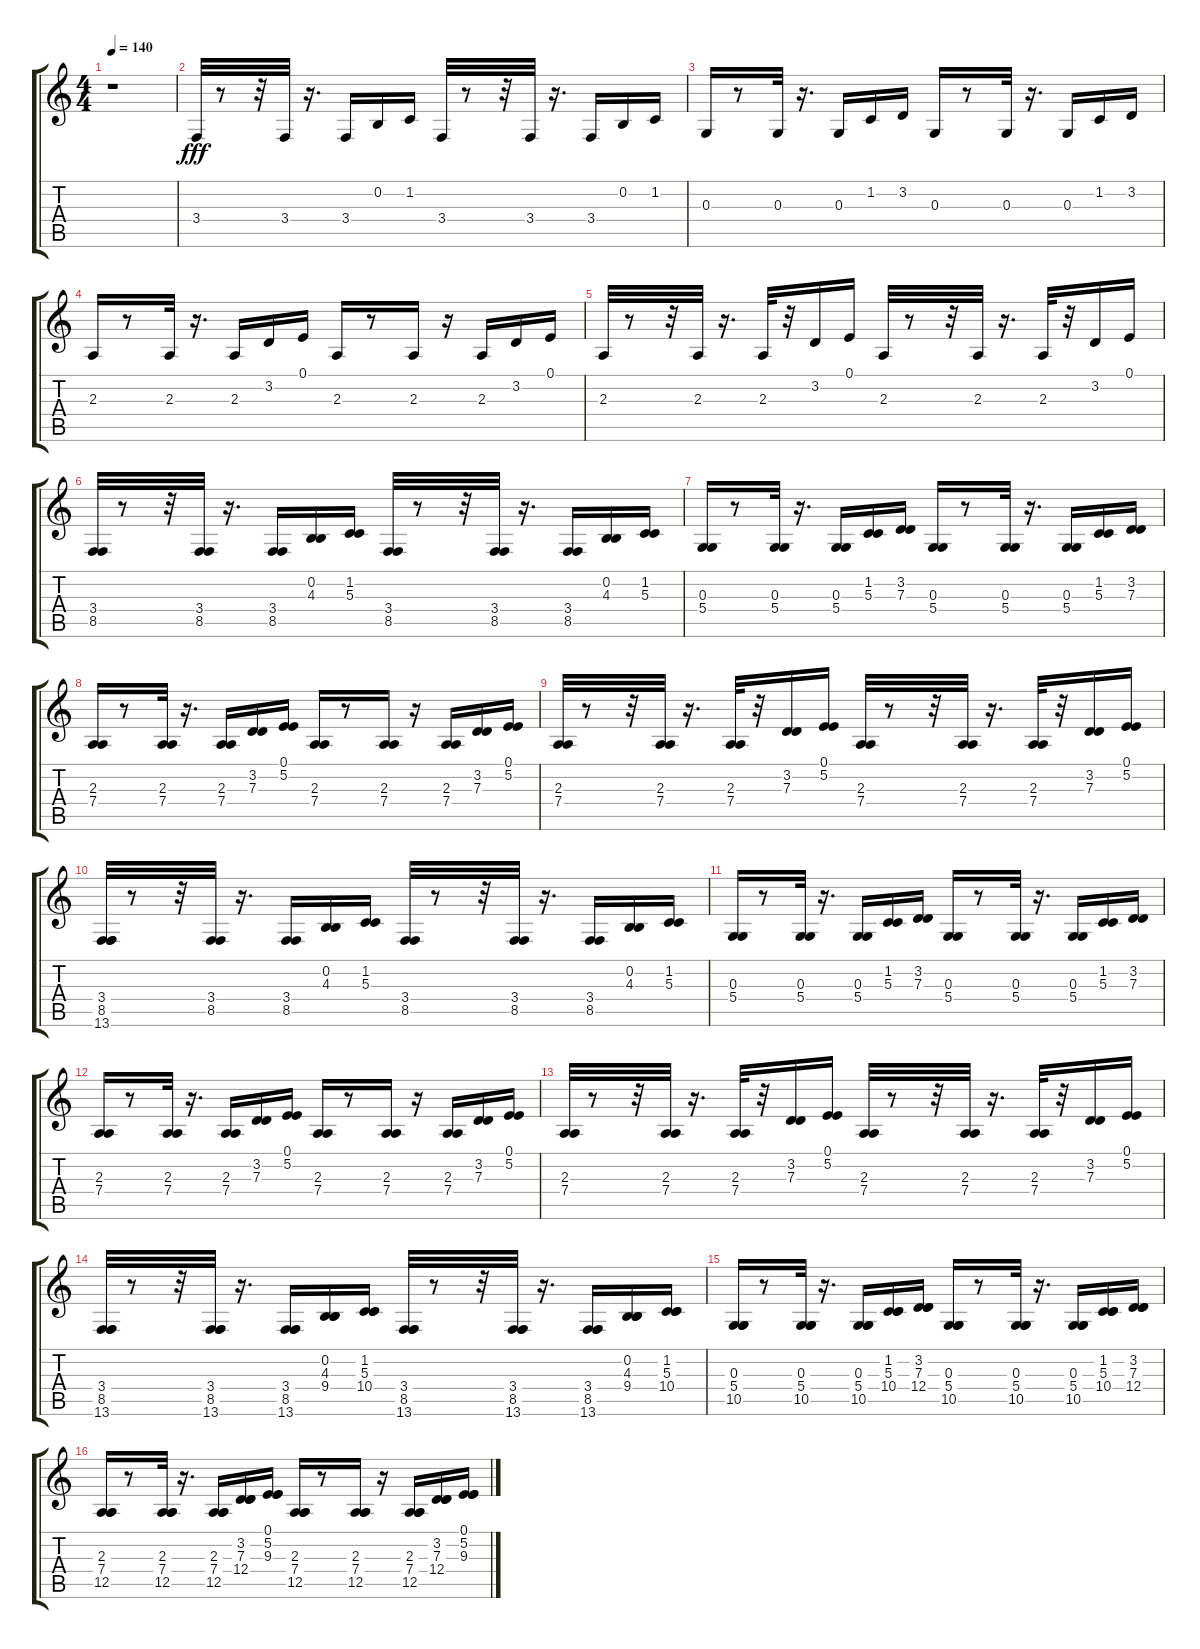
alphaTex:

\track "" {instrument lead2sawtooth}
\staff {score tabs}
\tuning (E4 B3 G3 D3 A2 E2) {hide}
\ts (4 4)
\tempo 140
\clef g2
\ks c
r.1{dy fff instrument lead2sawtooth} |
3.4.32 r.8 r.32 3.4.32{balance 12 instrument lead2sawtooth} r.16{d} 3.4.16{balance 4} 0.2.16{balance 14} 1.2.16{balance 9} 3.4.32{balance 0} r.8 r.32 3.4.32{balance 12} r.16{d} 3.4.16{balance 4} 0.2.16{balance 14} 1.2.16{balance 9} |
0.3.16{balance 0} r.8 0.3.32{balance 12} r.16{d} 0.3.16{balance 4} 1.2.16{balance 14} 3.2.16{balance 9} 0.3.16{balance 0} r.8 0.3.32{balance 12} r.16{d} 0.3.16{balance 4} 1.2.16{balance 14} 3.2.16{balance 9} |
2.3.16{balance 0} r.8 2.3.32{balance 12} r.16{d} 2.3.16{balance 4} 3.2.16{balance 14} 0.1.16{balance 9} 2.3.16{balance 0} r.8 2.3.16{balance 12} r.16 2.3.16{balance 4} 3.2.16{balance 14} 0.1.16{balance 9} |
2.3.32{balance 0} r.8 r.32 2.3.32{balance 12} r.16{d} 2.3.32{balance 4} r.32 3.2.16{balance 14} 0.1.16{balance 9} 2.3.32{balance 0} r.8 r.32 2.3.32{balance 12} r.16{d} 2.3.32{balance 4} r.32 3.2.16{balance 14} 0.1.16{balance 9} |
(3.4 8.5).32{balance 0} r.8 r.32 (3.4 8.5).32{balance 12 instrument lead2sawtooth} r.16{d} (3.4 8.5).16{balance 4} (0.2 4.3).16{balance 14} (1.2 5.3).16{balance 9} (3.4 8.5).32{balance 0} r.8 r.32 (3.4 8.5).32{balance 12} r.16{d} (3.4 8.5).16{balance 4} (0.2 4.3).16{balance 14} (1.2 5.3).16{balance 9} |
(0.3 5.4).16{balance 0} r.8 (0.3 5.4).32{balance 12} r.16{d} (0.3 5.4).16{balance 4} (1.2 5.3).16{balance 14} (3.2 7.3).16{balance 9} (0.3 5.4).16{balance 0} r.8 (0.3 5.4).32{balance 12} r.16{d} (0.3 5.4).16{balance 4} (1.2 5.3).16{balance 14} (3.2 7.3).16{balance 9} |
(2.3 7.4).16{balance 0} r.8 (2.3 7.4).32{balance 12} r.16{d} (2.3 7.4).16{balance 4} (3.2 7.3).16{balance 14} (0.1 5.2).16{balance 9} (2.3 7.4).16{balance 0} r.8 (2.3 7.4).16{balance 12} r.16 (2.3 7.4).16{balance 4} (3.2 7.3).16{balance 14} (0.1 5.2).16{balance 9} |
(2.3 7.4).32{balance 0} r.8 r.32 (2.3 7.4).32{balance 12} r.16{d} (2.3 7.4).32{balance 4} r.32 (3.2 7.3).16{balance 14} (0.1 5.2).16{balance 9} (2.3 7.4).32{balance 0} r.8 r.32 (2.3 7.4).32{balance 12} r.16{d} (2.3 7.4).32{balance 4} r.32 (3.2 7.3).16{balance 14} (0.1 5.2).16{balance 9} |
(3.4 8.5 13.6).32{balance 0} r.8 r.32 (3.4 8.5).32{balance 12 instrument lead2sawtooth} r.16{d} (3.4 8.5).16{balance 4} (0.2 4.3).16{balance 14} (1.2 5.3).16{balance 9} (3.4 8.5).32{balance 0} r.8 r.32 (3.4 8.5).32{balance 12} r.16{d} (3.4 8.5).16{balance 4} (0.2 4.3).16{balance 14} (1.2 5.3).16{balance 9} |
(0.3 5.4).16{balance 0} r.8 (0.3 5.4).32{balance 12} r.16{d} (0.3 5.4).16{balance 4} (1.2 5.3).16{balance 14} (3.2 7.3).16{balance 9} (0.3 5.4).16{balance 0} r.8 (0.3 5.4).32{balance 12} r.16{d} (0.3 5.4).16{balance 4} (1.2 5.3).16{balance 14} (3.2 7.3).16{balance 9} |
(2.3 7.4).16{balance 0} r.8 (2.3 7.4).32{balance 12} r.16{d} (2.3 7.4).16{balance 4} (3.2 7.3).16{balance 14} (0.1 5.2).16{balance 9} (2.3 7.4).16{balance 0} r.8 (2.3 7.4).16{balance 12} r.16 (2.3 7.4).16{balance 4} (3.2 7.3).16{balance 14} (0.1 5.2).16{balance 9} |
(2.3 7.4).32{balance 0} r.8 r.32 (2.3 7.4).32{balance 12} r.16{d} (2.3 7.4).32{balance 4} r.32 (3.2 7.3).16{balance 14} (0.1 5.2).16{balance 9} (2.3 7.4).32{balance 0} r.8 r.32 (2.3 7.4).32{balance 12} r.16{d} (2.3 7.4).32{balance 4} r.32 (3.2 7.3).16{balance 14} (0.1 5.2).16{balance 9} |
(3.4 8.5 13.6).32{balance 0} r.8 r.32 (3.4 8.5 13.6).32{balance 12 instrument lead2sawtooth} r.16{d} (3.4 8.5 13.6).16{balance 4} (0.2 4.3 9.4).16{balance 14} (1.2 5.3 10.4).16{balance 9} (3.4 8.5 13.6).32{balance 0} r.8 r.32 (3.4 8.5 13.6).32{balance 12} r.16{d} (3.4 8.5 13.6).16{balance 4} (0.2 4.3 9.4).16{balance 14} (1.2 5.3 10.4).16{balance 9} |
(0.3 5.4 10.5).16{balance 0} r.8 (0.3 5.4 10.5).32{balance 12} r.16{d} (0.3 5.4 10.5).16{balance 4} (1.2 5.3 10.4).16{balance 14} (3.2 7.3 12.4).16{balance 9} (0.3 5.4 10.5).16{balance 0} r.8 (0.3 5.4 10.5).32{balance 12} r.16{d} (0.3 5.4 10.5).16{balance 4} (1.2 5.3 10.4).16{balance 14} (3.2 7.3 12.4).16{balance 9} |
(2.3 7.4 12.5).16{balance 0} r.8 (2.3 7.4 12.5).32{balance 12} r.16{d} (2.3 7.4 12.5).16{balance 4} (3.2 7.3 12.4).16{balance 14} (0.1 5.2 9.3).16{balance 9} (2.3 7.4 12.5).16{balance 0} r.8 (2.3 7.4 12.5).16{balance 12} r.16 (2.3 7.4 12.5).16{balance 4} (3.2 7.3 12.4).16{balance 14} (0.1 5.2 9.3).16{balance 9}
